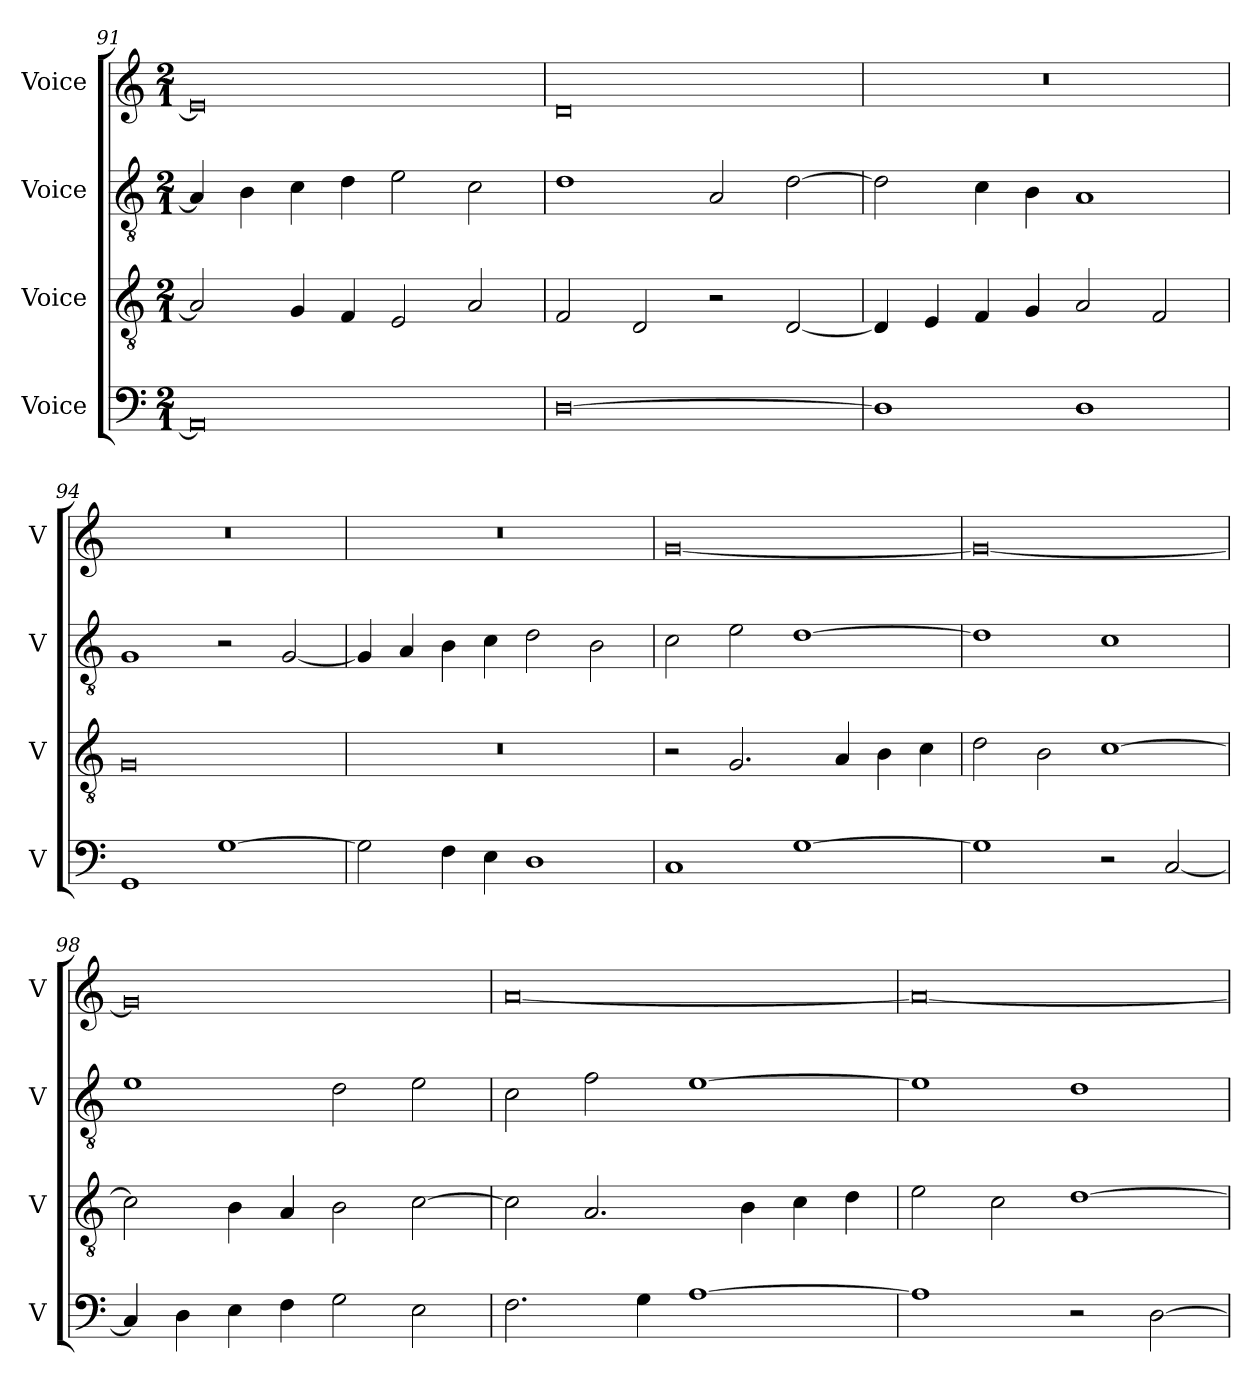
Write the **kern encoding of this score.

**kern	**kern	**kern	**kern
*part4	*part3	*part2	*part1
*staff4	*staff3	*staff2	*staff1
*I"Voice	*I"Voice	*I"Voice	*I"Voice
*I'V	*I'V	*I'V	*I'V
!!LO:PB:g=z
*clefF4	*clefGv2	*clefGv2	*clefG2
*k[]	*k[]	*k[]	*k[]
*M2/1	*M2/1	*M2/1	*M2/1
=91	=91	=91	=91
0AA]	2A/]	4A/]	0e]
.	.	4B\	.
.	4G/	4c\	.
.	4F/	4d\	.
.	2E/	2e\	.
.	2A/	2c\	.
=92	=92	=92	=92
[0D	2F/	1d	0d
.	2D/	.	.
.	2r	2A/	.
.	[2D/	[2d\	.
=93	=93	=93	=93
1D]	4D/]	2d\]	0r
.	4E/	.	.
.	4F/	4c\	.
.	4G/	4B\	.
1D	2A/	1A	.
.	2F/	.	.
=94	=94	=94	=94
1GG	0G	1G	0r
[1G	.	2r	.
.	.	[2G/	.
!!LO:LB:g=z
=95	=95	=95	=95
2G\]	0r	4G/]	0r
.	.	4A/	.
4F\	.	4B\	.
4E\	.	4c\	.
1D	.	2d\	.
.	.	2B\	.
=96	=96	=96	=96
1C	2r	2c\	[0g
.	2.G/	2e\	.
[1G	.	[1d	.
.	4A/	.	.
.	4B\	.	.
.	4c\	.	.
=97	=97	=97	=97
1G]	2d\	1d]	0g_
.	2B\	.	.
2r	[1c	1c	.
[2C/	.	.	.
!!LO:LB:g=z
=98	=98	=98	=98
4C/]	2c\]	1e	0g]
4D\	.	.	.
4E\	4B\	.	.
4F\	4A/	.	.
2G\	2B\	2d\	.
2E\	[2c\	2e\	.
=99	=99	=99	=99
2.F\	2c\]	2c\	[0a
.	2.A/	2f\	.
4G\	.	.	.
[1A	.	[1e	.
.	4B\	.	.
.	4c\	.	.
.	4d\	.	.
=100	=100	=100	=100
1A]	2e\	1e]	0a_
.	2c\	.	.
2r	[1d	1d	.
[2D\	.	.	.
=	=	=	=
*-	*-	*-	*-
